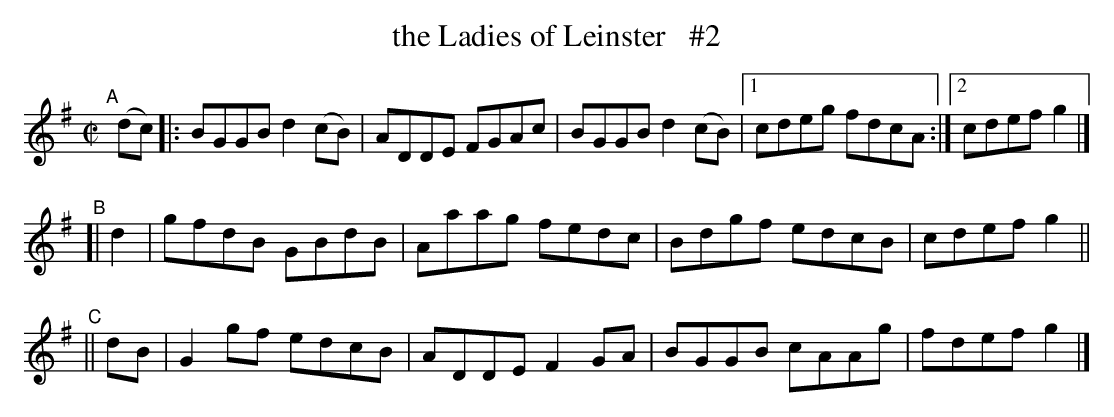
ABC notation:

X:1
T: the Ladies of Leinster   #2
M: C|
L: 1/8
K: G
"^A"[|] (dc) \
|: BGGB d2(cB) | ADDE FGAc | BGGB d2(cB) |[1 cdeg fdcA :|[2 cdef g2 |]
"^B"\
[| d2 | gfdB GBdB | Aaag fedc | Bdgf edcB | cdef g2 ||
"^C"\
|| dB | G2gf edcB | ADDE F2GA | BGGB cAAg | fdef g2 |]
